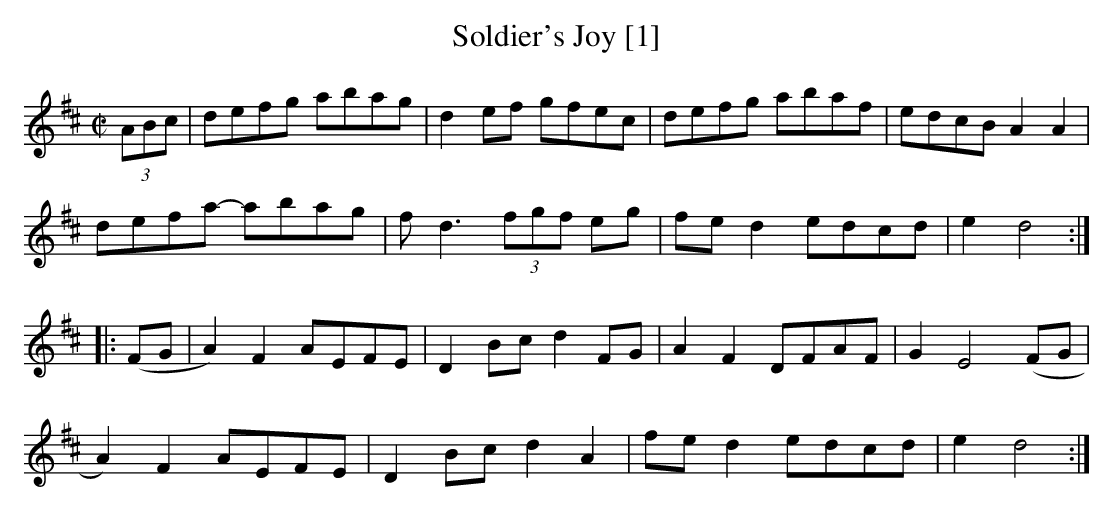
X:1
T:Soldier's Joy [1]
M:C|
L:1/8
K:D
(3ABc|defg abag|d2 ef gfec|defg abaf|edcB A2A2|
defa- abag|fd3(3fgf e-g|fed2 edcd|e2d4:|
|:(FG|A2)F2 AEFE|D2 Bc d2FG|A2F2 DFAF|G2 E4(FG|
A2)F2 AEFE|D2 Bc d2A2|fe d2 edcd|e2 d4:|]
